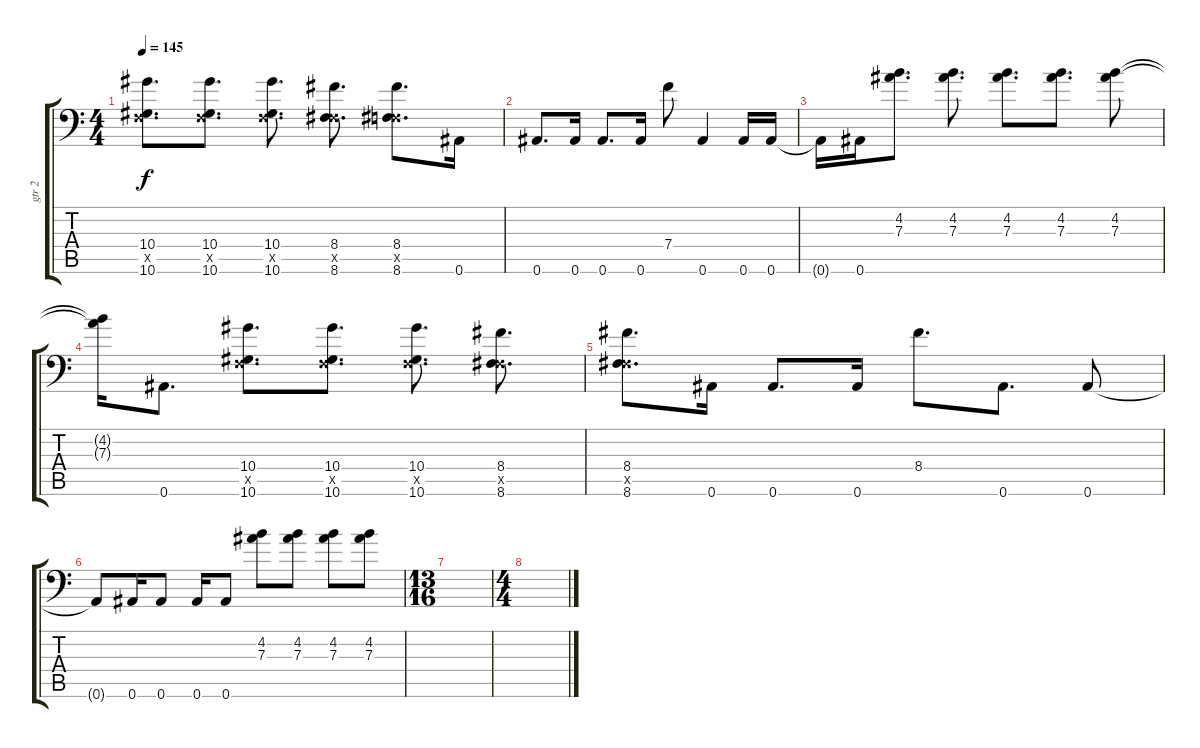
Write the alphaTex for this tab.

\track ("gtr 2" "gtr 2") {instrument distortionguitar}
\staff {score tabs}
\tuning (C4 G3 Eb3 Bb2 F2 Bb1) {hide}
\ts (4 4)
\tempo 145
\clef f4
\ks c
(10.4 0.5{x} 10.6).8{d dy f} (10.4 0.5{x} 10.6).8{d} (10.4 0.5{x} 10.6).8{d} (8.4 0.5{x} 8.6).8{d} (8.4 0.5{x} 8.6).8{d} 0.6.16 |
0.6.8{d} 0.6.16 0.6.8{d} 0.6.16 7.4.8 0.6.4 0.6.16 0.6.16 |
0.6{t}.16 0.6.16 (4.2 7.3).8{d} (4.2 7.3).8{d} (4.2 7.3).8{d} (4.2 7.3).8{d} (4.2 7.3).8 |
(4.2{t} 7.3{t}).16 0.6.8{d} (10.4 0.5{x} 10.6).8{d} (10.4 0.5{x} 10.6).8{d} (10.4 0.5{x} 10.6).8{d} (8.4 0.5{x} 8.6).8{d} |
(8.4 0.5{x} 8.6).8{d} 0.6.16 0.6.8{d} 0.6.16 8.4.8{d} 0.6.8{d} 0.6.8 |
0.6{t}.8 0.6.16 0.6.8 0.6.16 0.6.8 (4.2 7.3).8 (4.2 7.3).8 (4.2 7.3).8 (4.2 7.3).8 |
\ts (13 16)
|
\ts (4 4)
